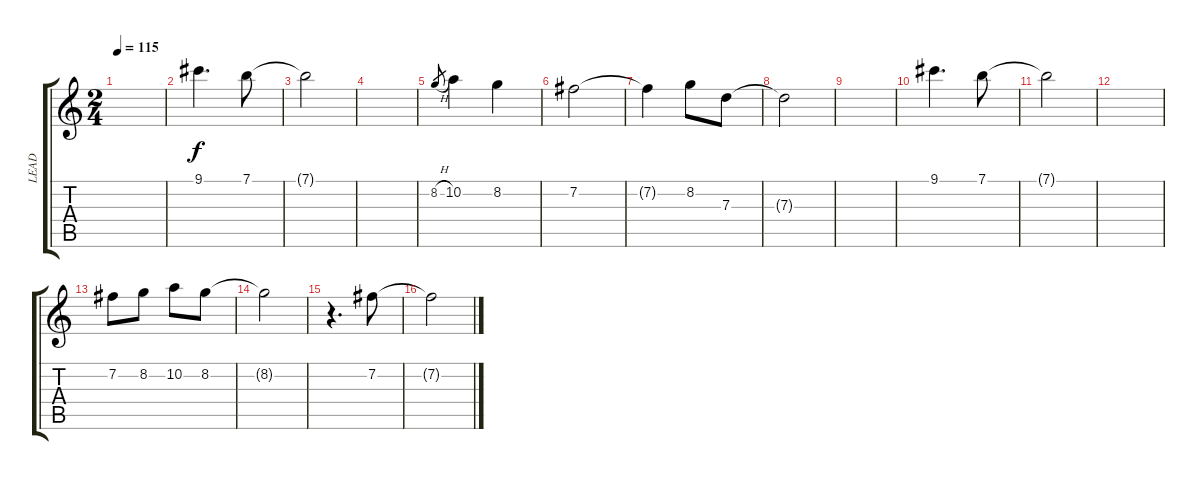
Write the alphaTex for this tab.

\track ("LEAD" "LEAD") {instrument electricguitarjazz}
\staff {score tabs}
\tuning (E4 B3 G3 D3 A2 E2) {hide}
\ts (2 4)
\tempo 115
\clef g2
\ks c
|
9.1.4{d} 7.1.8 |
7.1{t}.2 |
|
8.2{h}.8{gr} 10.2.4 8.2.4 |
7.2.2 |
7.2{t}.4 8.2.8 7.3.8 |
7.3{t}.2 |
|
9.1.4{d} 7.1.8 |
7.1{t}.2 |
|
7.2.8 8.2.8 10.2.8 8.2.8 |
8.2{t}.2 |
r.4{d} 7.2.8 |
7.2{t}.2
